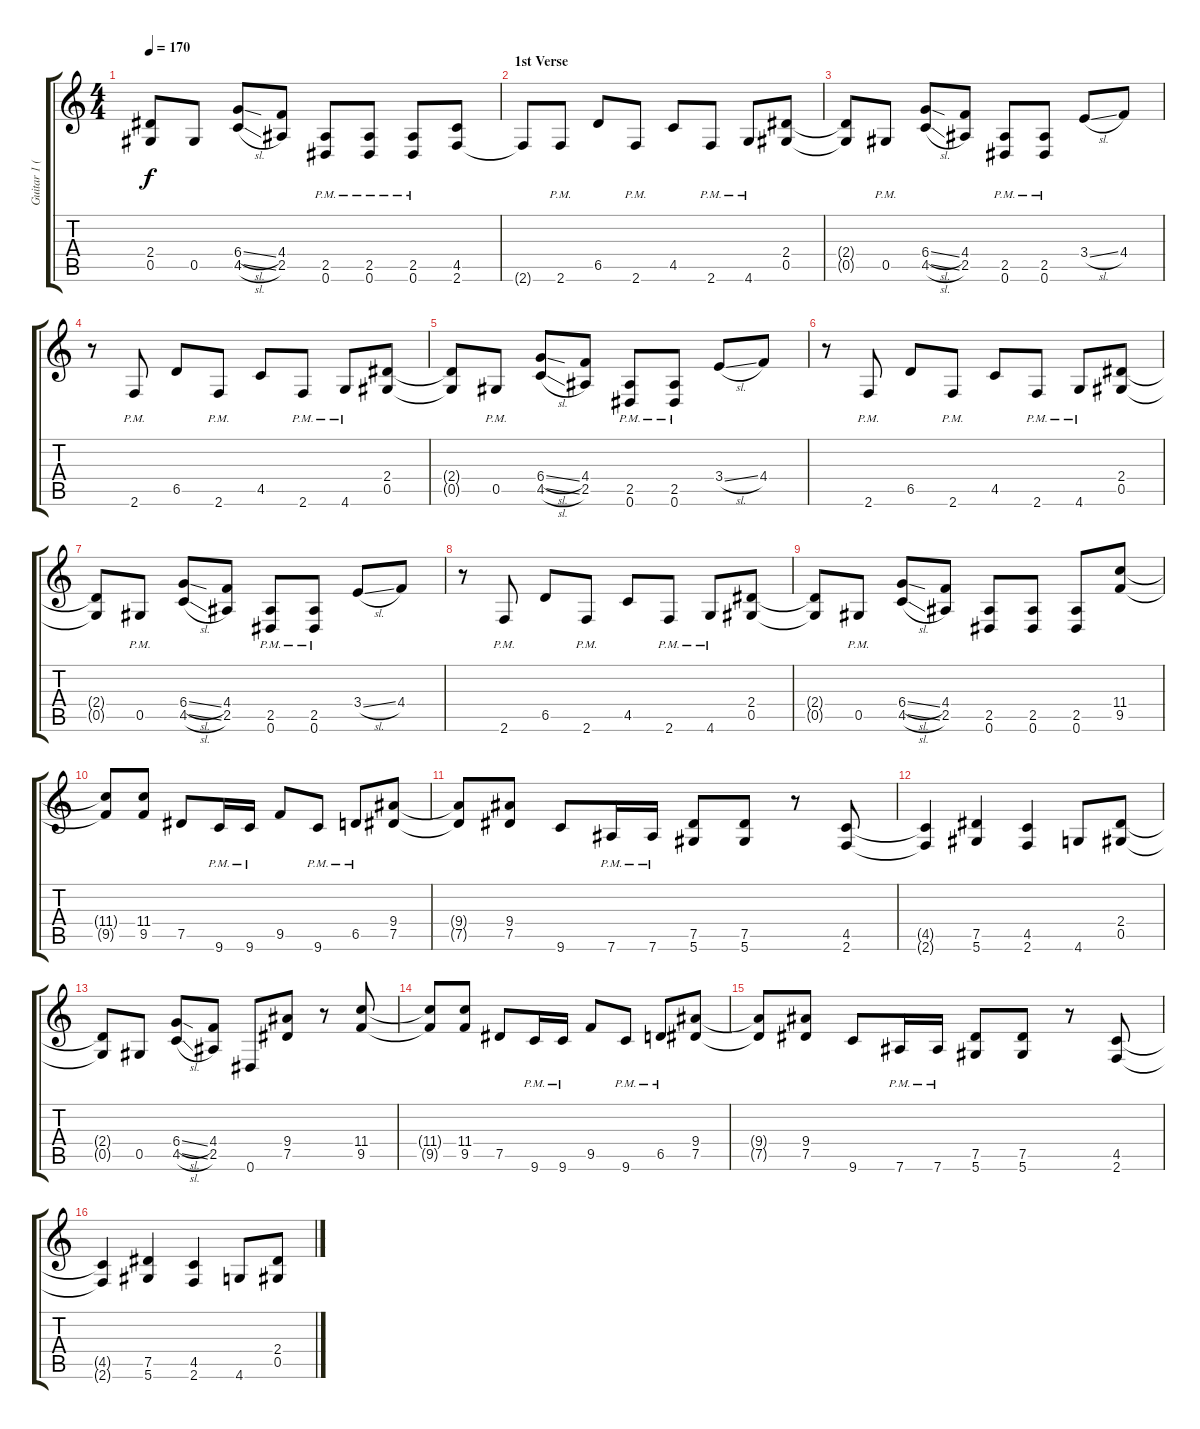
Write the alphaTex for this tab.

\track ("Guitar 1 (Slash)" "Guitar 1 (") {instrument overdrivenguitar}
\staff {score tabs}
\tuning (Eb4 Bb3 Gb3 Db3 Ab2 Eb2) {hide}
\ts (4 4)
\tempo 170
\clef g2
\ks c
(2.4{t} 0.5{t}).8{dy f} 0.5.8 (6.4{sl} 4.5{sl}).8 (4.4 2.5).8 (2.5{pm} 0.6{pm}).8 (2.5{pm} 0.6{pm}).8 (2.5{pm} 0.6{pm}).8 (4.5 2.6).8 |
\section ("" "1st Verse")
2.6{t}.8 2.6{pm}.8 6.5.8 2.6{pm}.8 4.5.8 2.6{pm}.8 4.6{pm}.8 (2.4 0.5).8 |
(2.4{t} 0.5{t}).8 0.5{pm}.8 (6.4{sl} 4.5{sl}).8 (4.4 2.5).8 (2.5{pm} 0.6{pm}).8 (2.5{pm} 0.6{pm}).8 3.4{sl}.8 4.4.8 |
r.8 2.6{pm}.8 6.5.8 2.6{pm}.8 4.5.8 2.6{pm}.8 4.6{pm}.8 (2.4 0.5).8 |
(2.4{t} 0.5{t}).8 0.5{pm}.8 (6.4{sl} 4.5{sl}).8 (4.4 2.5).8 (2.5{pm} 0.6{pm}).8 (2.5{pm} 0.6{pm}).8 3.4{sl}.8 4.4.8 |
r.8 2.6{pm}.8 6.5.8 2.6{pm}.8 4.5.8 2.6{pm}.8 4.6{pm}.8 (2.4 0.5).8 |
(2.4{t} 0.5{t}).8 0.5{pm}.8 (6.4{sl} 4.5{sl}).8 (4.4 2.5).8 (2.5{pm} 0.6{pm}).8 (2.5{pm} 0.6{pm}).8 3.4{sl}.8 4.4.8 |
r.8 2.6{pm}.8 6.5.8 2.6{pm}.8 4.5.8 2.6{pm}.8 4.6{pm}.8 (2.4 0.5).8 |
(2.4{t} 0.5{t}).8 0.5{pm}.8 (6.4{sl} 4.5{sl}).8 (4.4 2.5).8 (2.5 0.6).8 (2.5 0.6).8 (2.5 0.6).8 (11.4 9.5).8 |
(11.4{t} 9.5{t}).8 (11.4 9.5).8 7.5.8 9.6{pm}.16 9.6{pm}.16 9.5.8 9.6{pm}.8 6.5{pm}.8 (9.4 7.5).8 |
(9.4{t} 7.5{t}).8 (9.4 7.5).8 9.6.8 7.6{pm}.16 7.6{pm}.16 (7.5 5.6).8 (7.5 5.6).8 r.8 (4.5 2.6).8 |
(4.5{t} 2.6{t}).4 (7.5 5.6).4 (4.5 2.6).4 4.6.8 (2.4 0.5).8 |
(2.4{t} 0.5{t}).8 0.5.8 (6.4{sl} 4.5{sl}).8 (4.4 2.5).8 0.6.8 (9.4 7.5).8 r.8 (11.4 9.5).8 |
(11.4{t} 9.5{t}).8 (11.4 9.5).8 7.5.8 9.6{pm}.16 9.6{pm}.16 9.5.8 9.6{pm}.8 6.5{pm}.8 (9.4 7.5).8 |
(9.4{t} 7.5{t}).8 (9.4 7.5).8 9.6.8 7.6{pm}.16 7.6{pm}.16 (7.5 5.6).8 (7.5 5.6).8 r.8 (4.5 2.6).8 |
(4.5{t} 2.6{t}).4 (7.5 5.6).4 (4.5 2.6).4 4.6.8 (2.4 0.5).8
